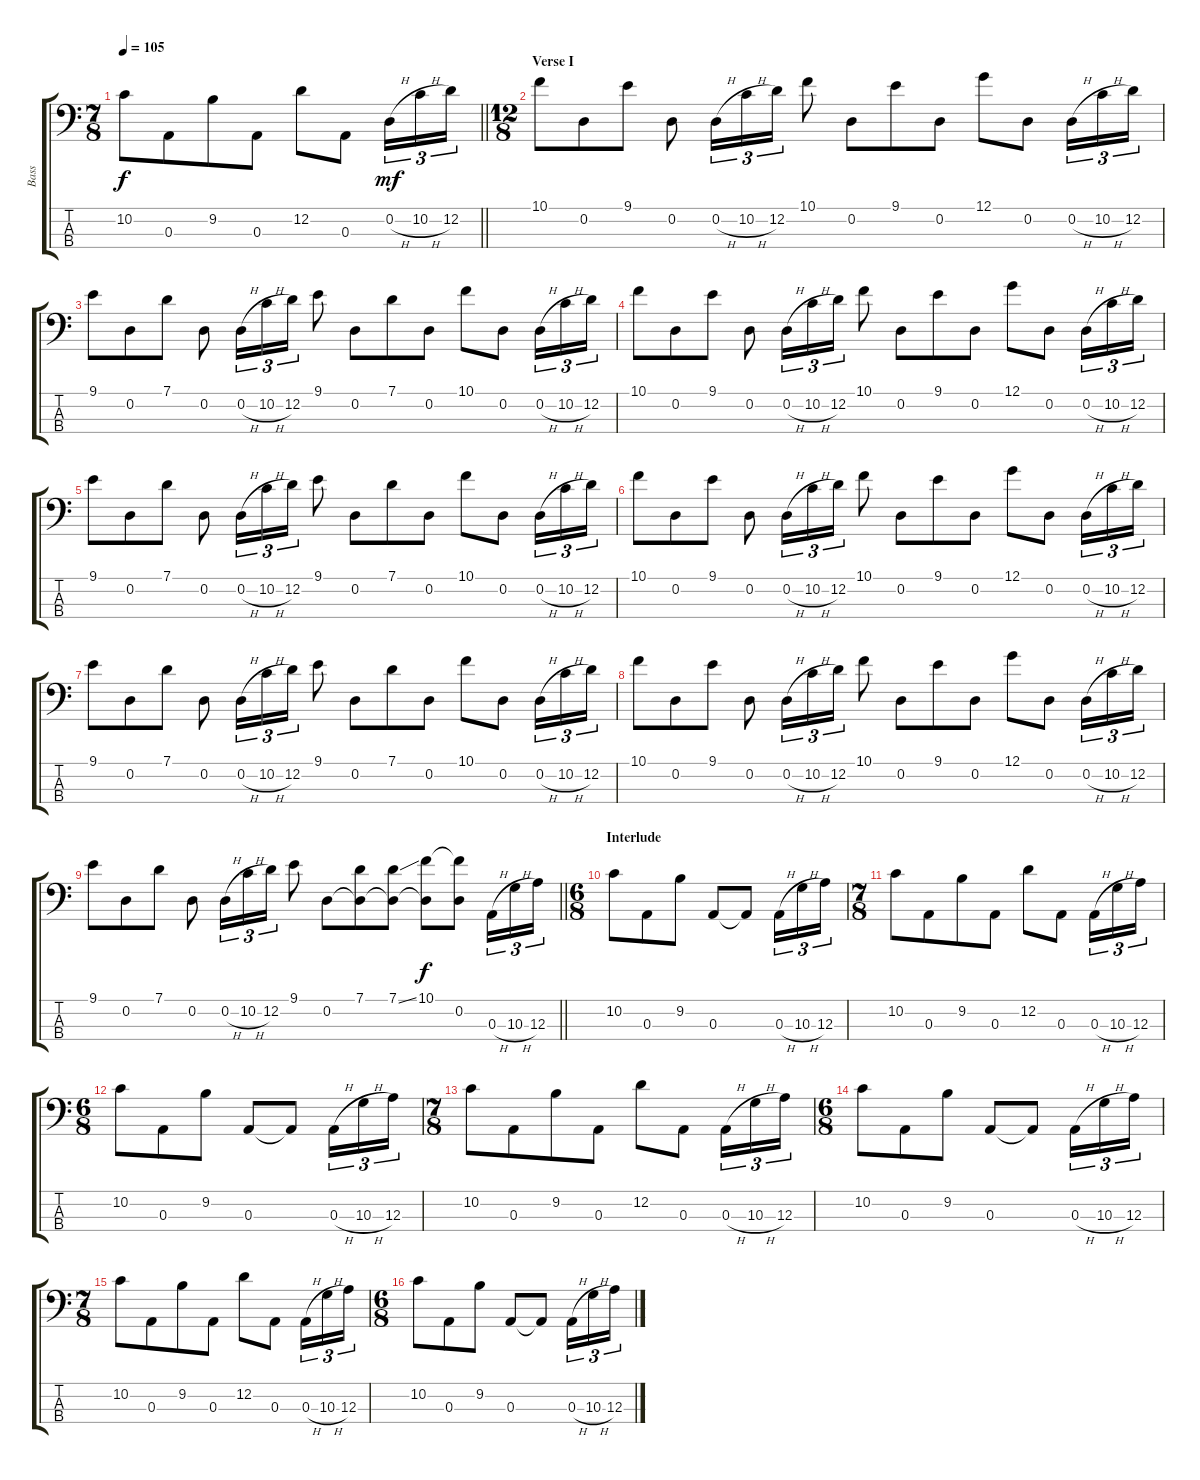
\track ("Bass" "Bass") {instrument electricbasspick}
\staff {score tabs}
\tuning (G2 D2 A1 D1) {hide}
\ts (7 8)
\tempo 105
\clef f4
\barLineRight lightlight
\ks c
10.2.8{dy f} 0.3.8 9.2.8 0.3.8 12.2.8 0.3.8 0.2{h}.16{tu (3 2) dy mf} 10.2{h}.16{tu (3 2)} 12.2.16{tu (3 2)} |
\ts (12 8)
\section ("" "Verse I")
10.1.8 0.2.8 9.1.8 0.2.8 0.2{h}.16{tu (3 2)} 10.2{h}.16{tu (3 2)} 12.2.16{tu (3 2)} 10.1.8 0.2.8 9.1.8 0.2.8 12.1.8 0.2.8 0.2{h}.16{tu (3 2)} 10.2{h}.16{tu (3 2)} 12.2.16{tu (3 2)} |
9.1.8 0.2.8 7.1.8 0.2.8 0.2{h}.16{tu (3 2)} 10.2{h}.16{tu (3 2)} 12.2.16{tu (3 2)} 9.1.8 0.2.8 7.1.8 0.2.8 10.1.8 0.2.8 0.2{h}.16{tu (3 2)} 10.2{h}.16{tu (3 2)} 12.2.16{tu (3 2)} |
10.1.8 0.2.8 9.1.8 0.2.8 0.2{h}.16{tu (3 2)} 10.2{h}.16{tu (3 2)} 12.2.16{tu (3 2)} 10.1.8 0.2.8 9.1.8 0.2.8 12.1.8 0.2.8 0.2{h}.16{tu (3 2)} 10.2{h}.16{tu (3 2)} 12.2.16{tu (3 2)} |
9.1.8 0.2.8 7.1.8 0.2.8 0.2{h}.16{tu (3 2)} 10.2{h}.16{tu (3 2)} 12.2.16{tu (3 2)} 9.1.8 0.2.8 7.1.8 0.2.8 10.1.8 0.2.8 0.2{h}.16{tu (3 2)} 10.2{h}.16{tu (3 2)} 12.2.16{tu (3 2)} |
10.1.8 0.2.8 9.1.8 0.2.8 0.2{h}.16{tu (3 2)} 10.2{h}.16{tu (3 2)} 12.2.16{tu (3 2)} 10.1.8 0.2.8 9.1.8 0.2.8 12.1.8 0.2.8 0.2{h}.16{tu (3 2)} 10.2{h}.16{tu (3 2)} 12.2.16{tu (3 2)} |
9.1.8 0.2.8 7.1.8 0.2.8 0.2{h}.16{tu (3 2)} 10.2{h}.16{tu (3 2)} 12.2.16{tu (3 2)} 9.1.8 0.2.8 7.1.8 0.2.8 10.1.8 0.2.8 0.2{h}.16{tu (3 2)} 10.2{h}.16{tu (3 2)} 12.2.16{tu (3 2)} |
10.1.8 0.2.8 9.1.8 0.2.8 0.2{h}.16{tu (3 2)} 10.2{h}.16{tu (3 2)} 12.2.16{tu (3 2)} 10.1.8 0.2.8 9.1.8 0.2.8 12.1.8 0.2.8 0.2{h}.16{tu (3 2)} 10.2{h}.16{tu (3 2)} 12.2.16{tu (3 2)} |
\barLineRight lightlight
9.1.8 0.2.8 7.1.8 0.2.8 0.2{h}.16{tu (3 2)} 10.2{h}.16{tu (3 2)} 12.2.16{tu (3 2)} 9.1.8 0.2.8 (7.1 0.2{t}).8 (7.1{ss} 0.2{t}).8 (10.1 0.2{t}).8{dy f} (10.1{t} 0.2).8 0.3{h}.16{tu (3 2)} 10.3{h}.16{tu (3 2)} 12.3.16{tu (3 2)} |
\ts (6 8)
\section ("" "Interlude")
10.2.8 0.3.8 9.2.8 0.3.8 0.3{t}.8 0.3{h}.16{tu (3 2)} 10.3{h}.16{tu (3 2)} 12.3.16{tu (3 2)} |
\ts (7 8)
10.2.8 0.3.8 9.2.8 0.3.8 12.2.8 0.3.8 0.3{h}.16{tu (3 2)} 10.3{h}.16{tu (3 2)} 12.3.16{tu (3 2)} |
\ts (6 8)
10.2.8 0.3.8 9.2.8 0.3.8 0.3{t}.8 0.3{h}.16{tu (3 2)} 10.3{h}.16{tu (3 2)} 12.3.16{tu (3 2)} |
\ts (7 8)
10.2.8 0.3.8 9.2.8 0.3.8 12.2.8 0.3.8 0.3{h}.16{tu (3 2)} 10.3{h}.16{tu (3 2)} 12.3.16{tu (3 2)} |
\ts (6 8)
10.2.8 0.3.8 9.2.8 0.3.8 0.3{t}.8 0.3{h}.16{tu (3 2)} 10.3{h}.16{tu (3 2)} 12.3.16{tu (3 2)} |
\ts (7 8)
10.2.8 0.3.8 9.2.8 0.3.8 12.2.8 0.3.8 0.3{h}.16{tu (3 2)} 10.3{h}.16{tu (3 2)} 12.3.16{tu (3 2)} |
\ts (6 8)
10.2.8 0.3.8 9.2.8 0.3.8 0.3{t}.8 0.3{h}.16{tu (3 2)} 10.3{h}.16{tu (3 2)} 12.3.16{tu (3 2)}
